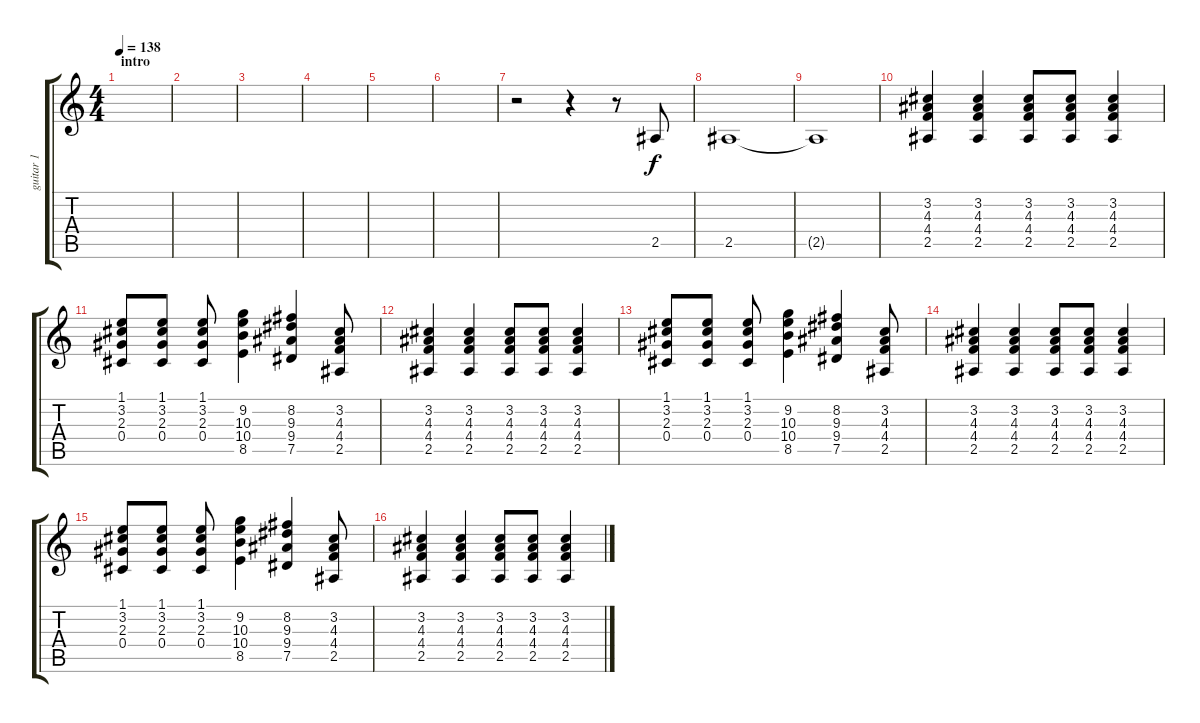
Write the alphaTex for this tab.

\track ("guitar 1" "guitar 1") {instrument distortionguitar}
\staff {score tabs}
\tuning (Eb4 Bb3 Gb3 Db3 Ab2 Eb2) {hide}
\ts (4 4)
\section ("" "intro")
\tempo 138
\clef g2
\ks c
|
|
|
|
|
|
r.2 r.4 r.8 2.5.8 |
2.5.1 |
2.5{t}.1 |
(3.2 4.3 4.4 2.5).4{volume 9 instrument overdrivenguitar} (3.2 4.3 4.4 2.5).4 (3.2 4.3 4.4 2.5).8 (3.2 4.3 4.4 2.5).8 (3.2 4.3 4.4 2.5).4 |
(1.1 3.2 2.3 0.4).8 (1.1 3.2 2.3 0.4).8 (1.1 3.2 2.3 0.4).8 (9.2 10.3 10.4 8.5).4 (8.2 9.3 9.4 7.5).4 (3.2 4.3 4.4 2.5).8 |
(3.2 4.3 4.4 2.5).4 (3.2 4.3 4.4 2.5).4 (3.2 4.3 4.4 2.5).8 (3.2 4.3 4.4 2.5).8 (3.2 4.3 4.4 2.5).4 |
(1.1 3.2 2.3 0.4).8 (1.1 3.2 2.3 0.4).8 (1.1 3.2 2.3 0.4).8 (9.2 10.3 10.4 8.5).4 (8.2 9.3 9.4 7.5).4 (3.2 4.3 4.4 2.5).8 |
(3.2 4.3 4.4 2.5).4 (3.2 4.3 4.4 2.5).4 (3.2 4.3 4.4 2.5).8 (3.2 4.3 4.4 2.5).8 (3.2 4.3 4.4 2.5).4 |
(1.1 3.2 2.3 0.4).8 (1.1 3.2 2.3 0.4).8 (1.1 3.2 2.3 0.4).8 (9.2 10.3 10.4 8.5).4 (8.2 9.3 9.4 7.5).4 (3.2 4.3 4.4 2.5).8 |
(3.2 4.3 4.4 2.5).4 (3.2 4.3 4.4 2.5).4 (3.2 4.3 4.4 2.5).8 (3.2 4.3 4.4 2.5).8 (3.2 4.3 4.4 2.5).4
